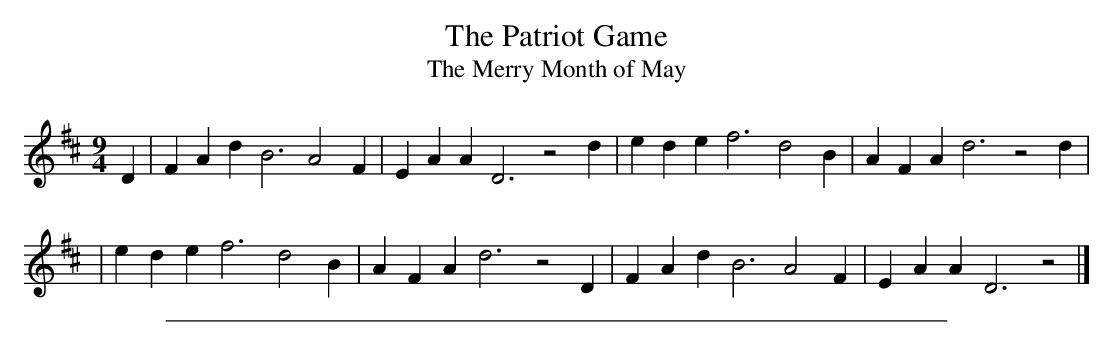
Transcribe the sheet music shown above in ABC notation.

X:1
T: Patriot Game, The
T: Merry Month of May, The
M:9/4
L:1/4
K:D
D | FAd B3 A2 F | EAA D3 z2 d | ede f3 d2 B | AFA d3 z2 d |
| ede f3 d2 B | AFA d3 z2 D | FAd B3 A2 F | EAA D3 z2 |]
